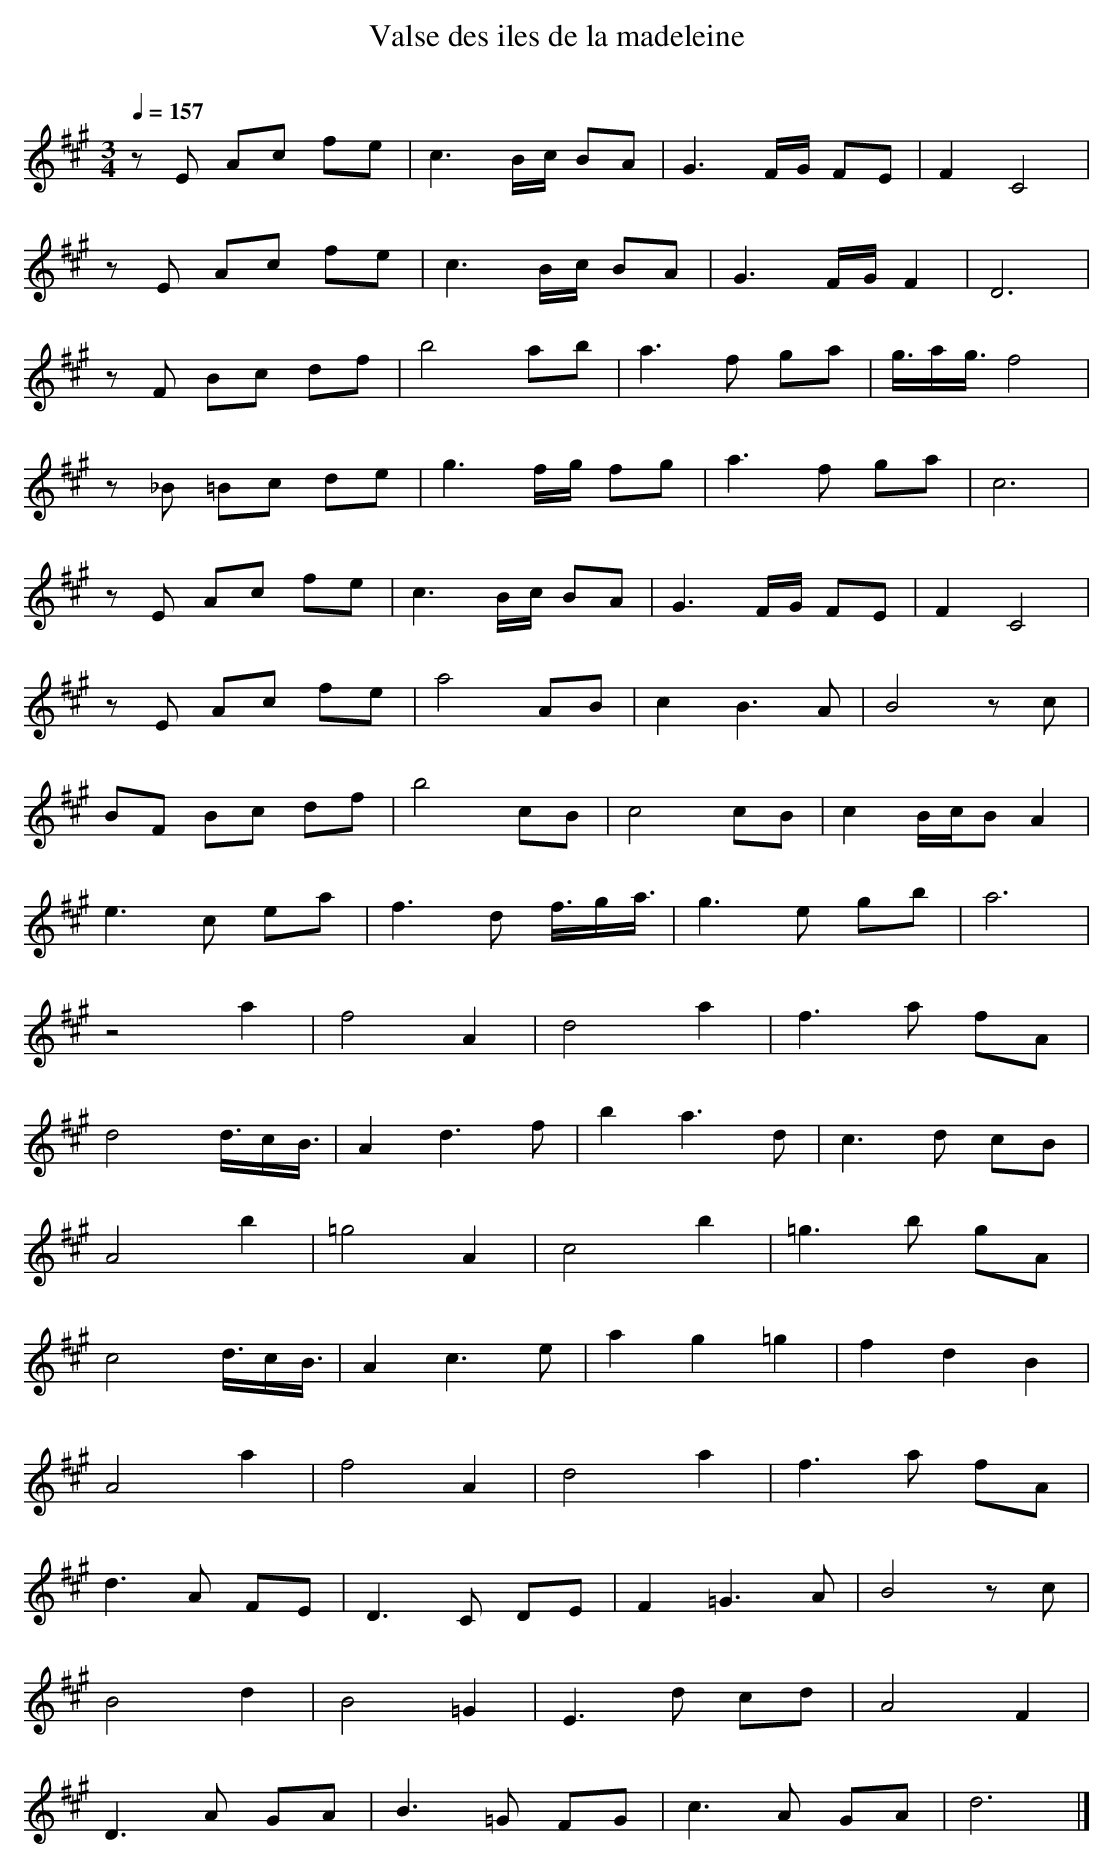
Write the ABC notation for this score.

X:1
T:Valse des iles de la madeleine
C:
Q:1/4=157
K:A
M:3/4
z E Ac fe |c3 B/c/ BA |G3 F/G/ FE |F2 C4 |
z E Ac fe |c3 B/c/ BA |G3 F/G/ F2 |D6 |
z F Bc df |b4 ab |a3 f ga |g3/4a/g3/4 f4 |
z _B =Bc de |g3 f/g/ fg |a3 f ga |c6 |
z E Ac fe |c3 B/c/ BA |G3 F/G/ FE |F2 C4 |
z E Ac fe |a4 AB |c2 B3 A |B4 z c |
BF Bc df |b4 cB |c4 cB |c2 B/c/B A2 |
e3 c ea |f3 d f3/4g/a3/4 |g3 e gb |a6 |
z4 a2 |f4 A2 |d4 a2 |f3 a fA |
d4 d3/4c/B3/4 |A2 d3 f |b2 a3 d |c3 d cB |
A4 b2 |=g4 A2 |c4 b2 |=g3 b gA |
c4 d3/4c/B3/4 |A2 c3 e |a2 g2 =g2 |f2 d2 B2 |
A4 a2 |f4 A2 |d4 a2 |f3 a fA |
d3 A FE |D3 C DE |F2 =G3 A |B4 z c |
B4 d2 |B4 =G2 |E3 d cd |A4 F2 |
D3 A GA |B3 =G FG |c3 A GA |d6 |]
